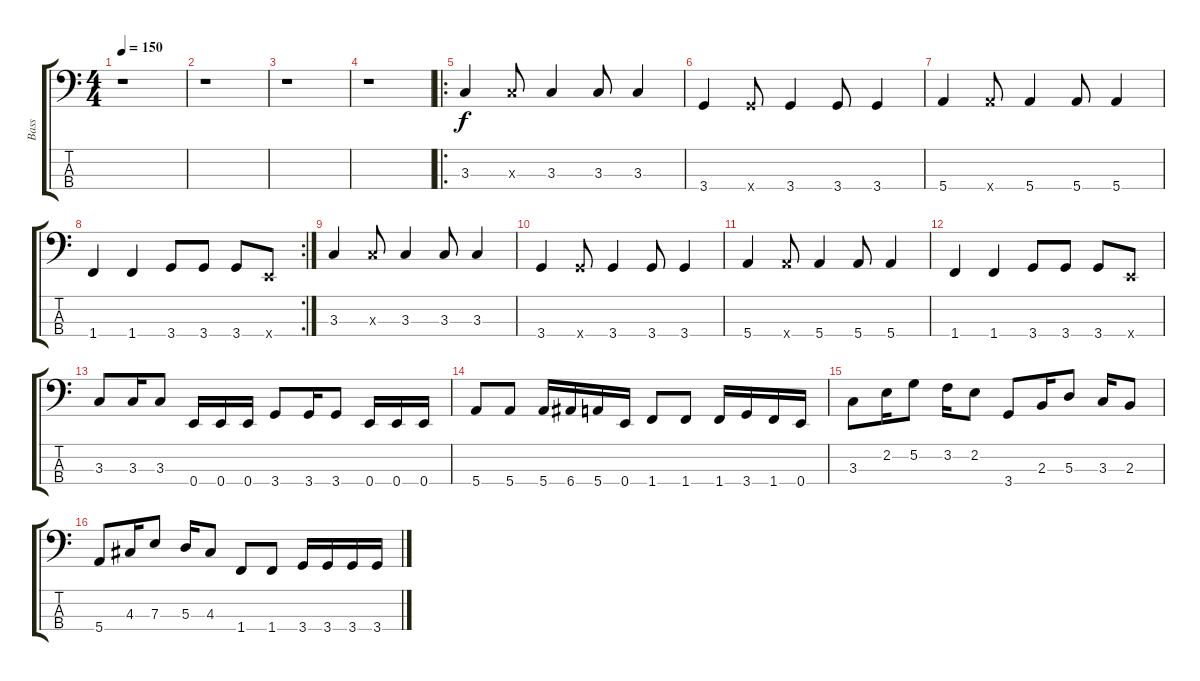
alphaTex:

\track ("Bass" "Bass") {instrument electricbasspick}
\staff {score tabs}
\tuning (G2 D2 A1 E1) {hide}
\ts (4 4)
\tempo 150
\clef f4
\ks c
r.1{dy f instrument electricbasspick} |
r.1 |
r.1 |
r.1 |
\ro
3.3.4 3.3{x}.8 3.3.4 3.3.8 3.3.4 |
3.4.4 3.4{x}.8 3.4.4 3.4.8 3.4.4 |
5.4.4 5.4{x}.8 5.4.4 5.4.8 5.4.4 |
\rc 2
1.4.4 1.4.4 3.4.8 3.4.8 3.4.8 0.4{x}.8 |
3.3.4 3.3{x}.8 3.3.4 3.3.8 3.3.4 |
3.4.4 3.4{x}.8 3.4.4 3.4.8 3.4.4 |
5.4.4 5.4{x}.8 5.4.4 5.4.8 5.4.4 |
1.4.4 1.4.4 3.4.8 3.4.8 3.4.8 0.4{x}.8 |
3.3.8 3.3.16 3.3.8 0.4.16 0.4.16 0.4.16 3.4.8 3.4.16 3.4.8 0.4.16 0.4.16 0.4.16 |
5.4.8 5.4.8 5.4.16 6.4.16 5.4.16 0.4.16 1.4.8 1.4.8 1.4.16 3.4.16 1.4.16 0.4.16 |
3.3.8 2.2.16 5.2.8 3.2.16 2.2.8 3.4.8 2.3.16 5.3.8 3.3.16 2.3.8 |
5.4.8 4.3.16 7.3.8 5.3.16 4.3.8 1.4.8 1.4.8 3.4.16 3.4.16 3.4.16 3.4.16
